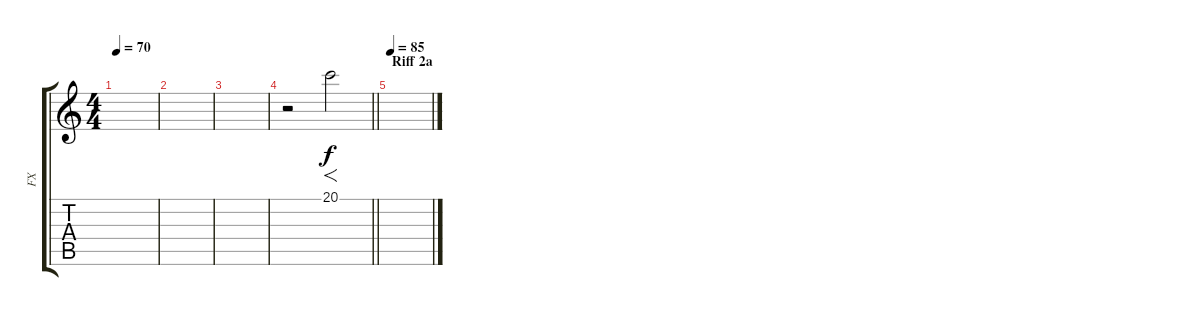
\track ("FX" "FX") {instrument seashore}
\staff {score tabs}
\tuning (E4 B3 G3 D3 A2 E2) {hide}
\ts (4 4)
\tempo 70
\clef g2
\ks c
|
|
|
\barLineRight lightlight
r.2 20.1.2{f} |
\section ("" "Riff 2a")
\tempo 85
